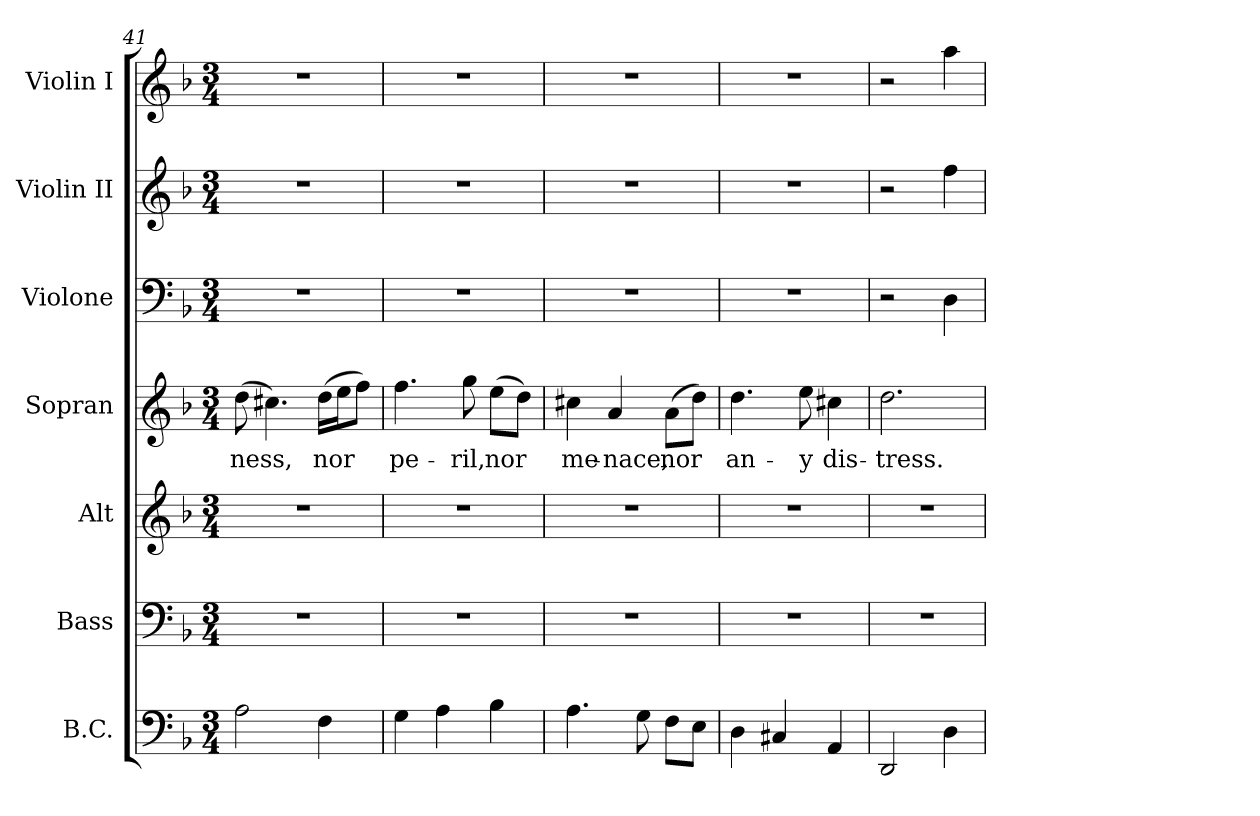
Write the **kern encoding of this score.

**kern	**kern	**kern	**kern	**text	**kern	**kern	**kern
*part7	*part6	*part5	*part4	*part4	*part3	*part2	*part1
*staff7	*staff6	*staff5	*staff4	*staff4	*staff3	*staff2	*staff1
*I"B.C.	*I"Bass	*I"Alt	*I"Sopran	*	*I"Violone	*I"Violin II	*I"Violin I
*	*I'B.	*I'A.	*I'S.	*	*	*I'Vln. II	*I'Vln. I
*clefF4	*clefF4	*clefG2	*clefG2	*	*clefF4	*clefG2	*clefG2
*k[b-]	*k[b-]	*k[b-]	*k[b-]	*	*k[b-]	*k[b-]	*k[b-]
*F:	*F:	*F:	*F:	*	*F:	*F:	*F:
*M3/4	*M3/4	*M3/4	*M3/4	*	*M3/4	*M3/4	*M3/4
=41	=41	=41	=41	=41	=41	=41	=41
!	!LO:N:vis=1	!LO:N:vis=1	!	!	!	!	!
!	!	!	!	!LO:LY:b:color=#000000	!LO:N:vis=1	!LO:N:vis=1	!LO:N:vis=1
2Ai\	2.r	2.r	(8ddi\	-ness,	2.r	2.r	2.r
.	.	.	4.cc#Xi\)	.	.	.	.
!	!	!	!	!LO:LY:b:color=#000000	!	!	!
4Fi\	.	.	(16ddi\LL	nor	.	.	.
.	.	.	16eei\J	.	.	.	.
.	.	.	8ffi\J)	.	.	.	.
!!LO:PB:g=z
=42	=42	=42	=42	=42	=42	=42	=42
!	!LO:N:vis=1	!LO:N:vis=1	!	!	!	!	!
!	!	!	!	!LO:LY:b:color=#000000	!LO:N:vis=1	!LO:N:vis=1	!LO:N:vis=1
4Gi\	2.r	2.r	4.ffi\	pe-	2.r	2.r	2.r
4Ai\	.	.	.	.	.	.	.
!	!	!	!	!LO:LY:b:color=#000000	!	!	!
.	.	.	8ggi\	-ril,	.	.	.
!	!	!	!	!LO:LY:b:color=#000000	!	!	!
4B-i\	.	.	(8eei\L	nor	.	.	.
.	.	.	8ddi\J)	.	.	.	.
=43	=43	=43	=43	=43	=43	=43	=43
!	!LO:N:vis=1	!LO:N:vis=1	!	!	!	!	!
!	!	!	!	!LO:LY:b:color=#000000	!LO:N:vis=1	!LO:N:vis=1	!LO:N:vis=1
4.Ai\	2.r	2.r	4cc#Xi\	me-	2.r	2.r	2.r
!	!	!	!	!LO:LY:b:color=#000000	!	!	!
.	.	.	4ai/	-nace,	.	.	.
8Gi\	.	.	.	.	.	.	.
!	!	!	!	!LO:LY:b:color=#000000	!	!	!
8Fi\L	.	.	(8ai\L	nor	.	.	.
8Ei\J	.	.	8ddi\J)	.	.	.	.
=44	=44	=44	=44	=44	=44	=44	=44
!	!LO:N:vis=1	!LO:N:vis=1	!	!	!	!	!
!	!	!	!	!LO:LY:b:color=#000000	!LO:N:vis=1	!LO:N:vis=1	!LO:N:vis=1
4Di\	2.r	2.r	4.ddi\	an-	2.r	2.r	2.r
4C#Xi/	.	.	.	.	.	.	.
!	!	!	!	!LO:LY:b:color=#000000	!	!	!
.	.	.	8eei\	-y	.	.	.
!	!	!	!	!LO:LY:b:color=#000000	!	!	!
4AAi/	.	.	4cc#Xi\	dis-	.	.	.
=45	=45	=45	=45	=45	=45	=45	=45
!	!LO:N:vis=1	!LO:N:vis=1	!	!	!	!	!
!	!	!	!	!LO:LY:b:color=#000000	!	!	!
2DDi/	2.r	2.r	2.ddi\	-tress.	2r	2r	2r
4Di\	.	.	.	.	4Di\	4ffi\	4aai\
=	=	=	=	=	=	=	=
*-	*-	*-	*-	*-	*-	*-	*-
